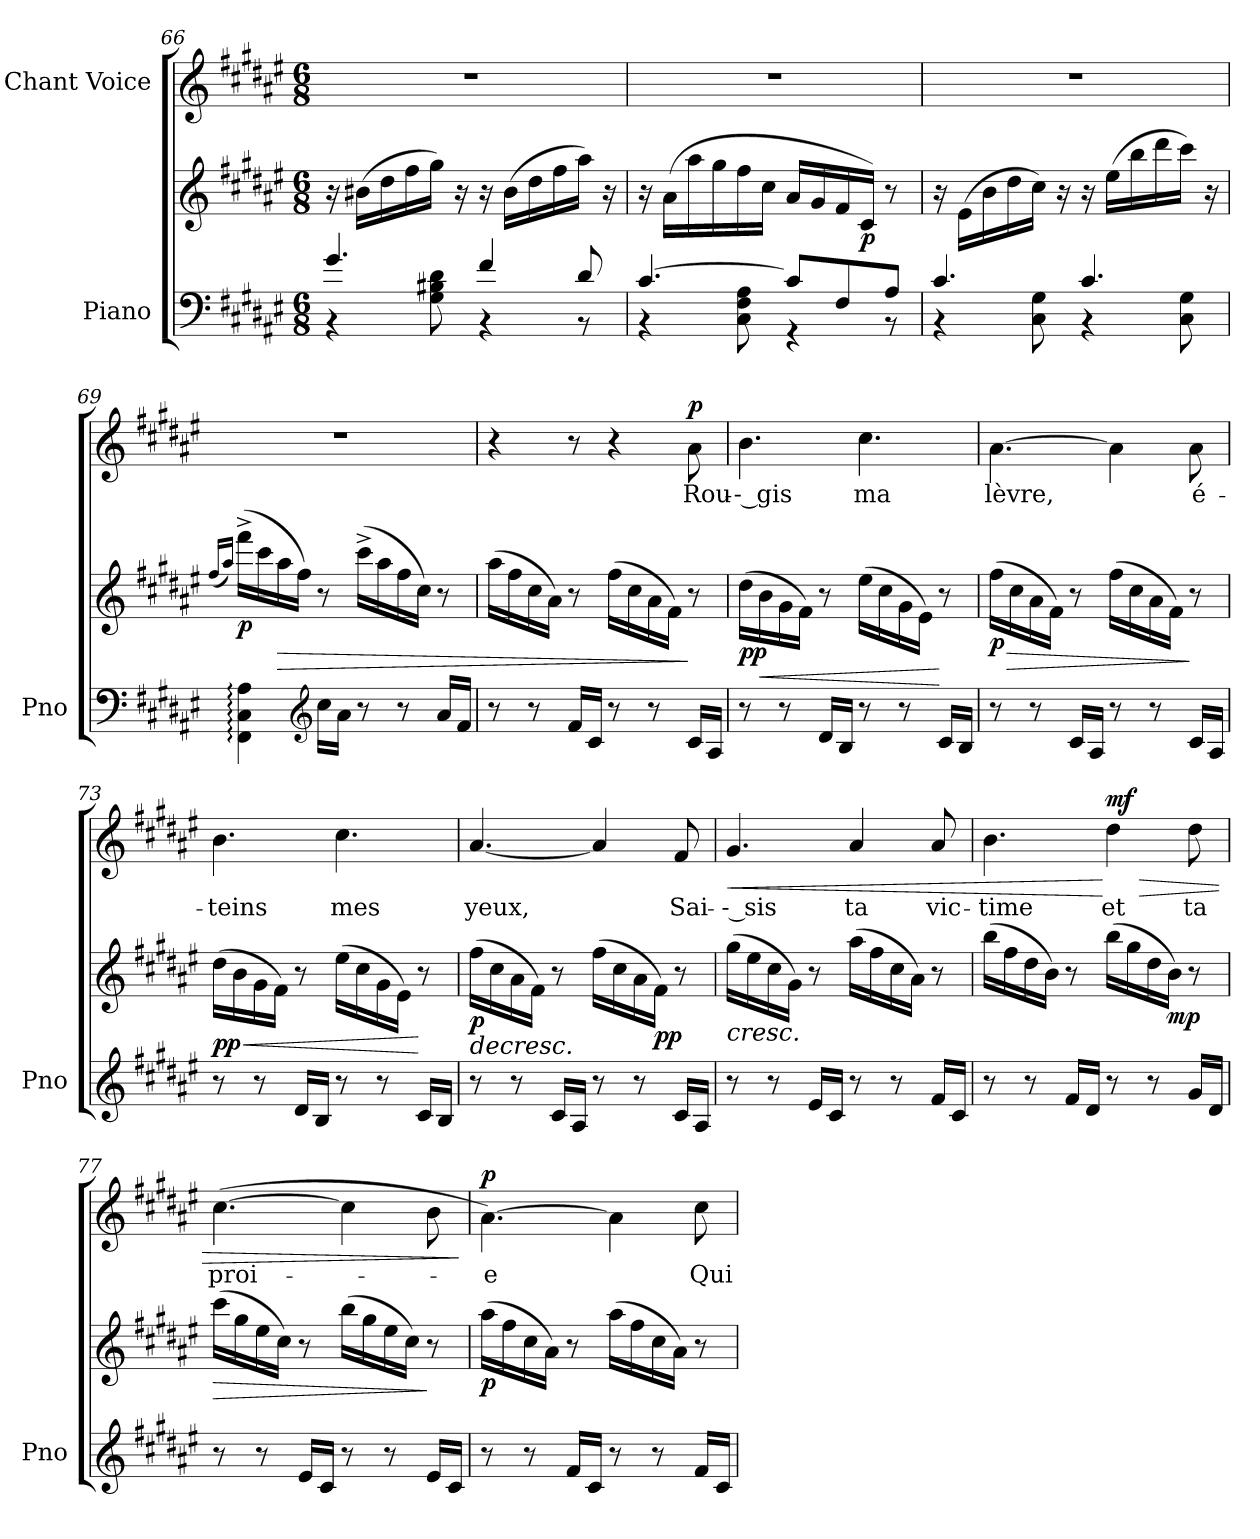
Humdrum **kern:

**kern	**kern	**dynam	**kern	**text	**dynam
*part2	*part2	*part2	*part1	*part1	*part1
*staff3	*staff2	*staff2/3	*staff1	*staff1	*staff1
*I"Piano	*	*	*I"Chant Voice	*	*
*I'Pno	*	*	*	*	*
!!LO:PB:g=z
*clefF4	*clefG2	*	*clefG2	*	*
*k[f#c#g#d#a#e#]	*k[f#c#g#d#a#e#]	*	*k[f#c#g#d#a#e#]	*	*
*M6/8	*M6/8	*	*M6/8	*	*
=66	=66	=66	=66	=66	=66
*^	*	*	*	*	*
4.g#/	4r	16r	.	2.r	.	.
.	.	(>16b#X\LL	.	.	.	.
.	.	16dd#\	.	.	.	.
.	.	16ff#\	.	.	.	.
.	8G#\ 8B#X\ 8d#\	16gg#\JJ)	.	.	.	.
.	.	16r	.	.	.	.
4f#/	4r	16r	.	.	.	.
.	.	(>16b#\LL	.	.	.	.
.	.	16dd#\	.	.	.	.
.	.	16ff#\	.	.	.	.
8d#/	8r	16aa#\JJ)	.	.	.	.
.	.	16r	.	.	.	.
=67	=67	=67	=67	=67	=67	=67
[4.c#/	4r	16r	.	2.r	.	.
.	.	(>16a#\LL	.	.	.	.
.	.	16aa#\	.	.	.	.
.	.	16gg#\	.	.	.	.
.	8C#\ 8F#\ 8A#\	16ff#\	.	.	.	.
.	.	16cc#\JJ	.	.	.	.
8c#/L]	4r	16a#/LL	.	.	.	.
.	.	16g#/	.	.	.	.
8F#/	.	16f#/	.	.	.	.
!	!	!	!LO:DY:b	!	!	!
.	.	16c#/JJ)	p	.	.	.
8A#/J	8r	8r	.	.	.	.
=68	=68	=68	=68	=68	=68	=68
4.c#/	4r	16r	.	2.r	.	.
.	.	(>16e#\LL	.	.	.	.
.	.	16b\	.	.	.	.
.	.	16dd#\	.	.	.	.
.	8C#\ 8G#\	16cc#\JJ)	.	.	.	.
.	.	16r	.	.	.	.
4.c#/	4r	16r	.	.	.	.
.	.	(>16ee#\LL	.	.	.	.
.	.	16bb\	.	.	.	.
.	.	16ddd#\	.	.	.	.
.	8C#\ 8G#\	16ccc#\JJ)	.	.	.	.
.	.	16r	.	.	.	.
*v	*v	*	*	*	*	*
=69	=69	=69	=69	=69	=69
.	(<16qff#/LL	.	.	.	.
.	16qaa#/JJ)	.	.	.	.
!	!	!LO:DY:b	!	!	!
4FF#\: 4C#\: 4A#\:	(>16fff#^\LL	p	2.r	.	.
.	16ccc#\	.	.	.	.
!	!	!LO:HP:b	!	!	!
.	16aa#\	>	.	.	.
.	16ff#\JJ)	.	.	.	.
*clefG2	*	*	*	*	*
16cc#\LL	8r	.	.	.	.
16a#\JJ	.	.	.	.	.
8r	(>16ccc#^\LL	.	.	.	.
.	16aa#\	.	.	.	.
8r	16ff#\	.	.	.	.
.	16cc#\JJ)	.	.	.	.
16a#/LL	8r	.	.	.	.
16f#/JJ	.	.	.	.	.
=70	=70	=70	=70	=70	=70
8r	(>16aa#\LL	.	4r	.	.
.	16ff#\	.	.	.	.
8r	16cc#\	.	.	.	.
.	16a#\JJ)	.	.	.	.
16f#/LL	8r	.	8r	.	.
16c#/JJ	.	.	.	.	.
8r	(>16ff#\LL	.	4r	.	.
.	16cc#\	.	.	.	.
8r	16a#\	.	.	.	.
.	16f#\JJ)	.	.	.	.
!	!	!	!	!LO:LY:b	!LO:DY:a
16c#/LL	8r	]	8a#\	Rou-	p
16A#/JJ	.	.	.	.	.
!!LO:LB:g=z
=71	=71	=71	=71	=71	=71
!	!	!LO:DY:b	!	!LO:LY:b	!
8r	(>16dd#\LL	pp	4.b\	-- gis	.
!	!	!LO:HP:b	!	!	!
.	16b\	<	.	.	.
8r	16g#\	.	.	.	.
.	16f#\JJ)	.	.	.	.
16d#/LL	8r	.	.	.	.
16B/JJ	.	.	.	.	.
!	!	!	!	!LO:LY:b	!
8r	(>16ee#\LL	.	4.cc#\	ma	.
.	16cc#\	.	.	.	.
8r	16g#\	.	.	.	.
.	16e#\JJ)	.	.	.	.
16c#/LL	8r	[	.	.	.
16B/JJ	.	.	.	.	.
=72	=72	=72	=72	=72	=72
!	!	!LO:HP:b	!	!LO:LY:b	!
!	!	!LO:DY:n=1:b	!	!	!
8r	(>16ff#\LL	> p	[4.a#\	lèvre,	.
.	16cc#\	.	.	.	.
8r	16a#\	.	.	.	.
.	16f#\JJ)	.	.	.	.
16c#/LL	8r	.	.	.	.
16A#/JJ	.	.	.	.	.
8r	(>16ff#\LL	.	4a#\]	.	.
.	16cc#\	.	.	.	.
8r	16a#\	.	.	.	.
.	16f#\JJ)	.	.	.	.
!	!	!	!	!LO:LY:b	!
16c#/LL	8r	]	8a#\	é-	.
16A#/JJ	.	.	.	.	.
=73	=73	=73	=73	=73	=73
!	!	!LO:HP:b	!	!LO:LY:b	!
!	!	!LO:DY:n=1:b	!	!	!
8r	(>16dd#\LL	< pp	4.b\	-teins	.
.	16b\	.	.	.	.
8r	16g#\	.	.	.	.
.	16f#\JJ)	.	.	.	.
16d#/LL	8r	.	.	.	.
16B/JJ	.	.	.	.	.
!	!	!	!	!LO:LY:b	!
8r	(>16ee#\LL	.	4.cc#\	mes	.
.	16cc#\	.	.	.	.
8r	16g#\	.	.	.	.
.	16e#\JJ)	.	.	.	.
16c#/LL	8r	[	.	.	.
16B/JJ	.	.	.	.	.
=74	=74	=74	=74	=74	=74
!	!	!LO:HP:b	!	!LO:LY:b	!
!	!	!LO:DY:n=1:b	!	!	!
8r	(>16ff#\LL	> p	[4.a#/	yeux,	.
.	16cc#\	.	.	.	.
8r	16a#\	.	.	.	.
.	16f#\JJ)	.	.	.	.
16c#/LL	8r	.	.	.	.
16A#/JJ	.	.	.	.	.
8r	(>16ff#\LL	.	4a#/]	.	.
.	16cc#\	.	.	.	.
8r	16a#\	.	.	.	.
!	!	!LO:DY:n=2:b	!	!	!
.	16f#\JJ)	pp	.	.	.
!	!	!	!	!LO:LY:b	!
16c#/LL	8r	]	8f#/	Sai-	.
16A#/JJ	.	.	.	.	.
!!LO:LB:g=z
=75	=75	=75	=75	=75	=75
!	!	!LO:HP:b	!	!LO:LY:b	!LO:HP:b
8r	(>16gg#\LL	<	4.g#/	-- sis	<
.	16ee#\	.	.	.	.
8r	16cc#\	.	.	.	.
.	16g#\JJ)	.	.	.	.
16e#/LL	8r	.	.	.	.
16c#/JJ	.	.	.	.	.
!	!	!	!	!LO:LY:b	!
8r	(>16aa#\LL	.	4a#/	ta	.
.	16ff#\	.	.	.	.
8r	16cc#\	.	.	.	.
.	16a#\JJ)	.	.	.	.
!	!	!	!	!LO:LY:b	!
16f#/LL	8r	.	8a#/	vic-	.
16c#/JJ	.	.	.	.	.
=76	=76	=76	=76	=76	=76
!	!	!	!	!LO:LY:b	!
8r	(>16bb\LL	.	4.b\	-time	.
.	16ff#\	.	.	.	.
8r	16dd#\	.	.	.	.
.	16b\JJ)	.	.	.	.
16f#/LL	8r	.	.	.	.
16d#/JJ	.	.	.	.	.
!	!	!	!	!LO:LY:b	!LO:HP:n=1:b
!	!	!	!	!	!LO:DY:n=1:a
8r	(>16bb\LL	.	4dd#\	et	[ > mf
.	16gg#\	.	.	.	.
8r	16dd#\	.	.	.	.
!	!	!LO:DY:b	!	!	!
.	16b\JJ)	mp	.	.	.
!	!	!	!	!LO:LY:b	!
16g#/LL	8r	[	8dd#\	ta	.
16d#/JJ	.	.	.	.	.
=77	=77	=77	=77	=77	=77
!	!	!LO:HP:b	!	!LO:LY:b	!
8r	(>16ccc#\LL	>	(>[4.cc#\	proi-	.
.	16gg#\	.	.	.	.
8r	16ee#\	.	.	.	.
.	16cc#\JJ)	.	.	.	.
16e#/LL	8r	.	.	.	.
16c#/JJ	.	.	.	.	.
8r	(>16bb\LL	.	4cc#\]	.	.
.	16gg#\	.	.	.	.
8r	16ee#\	.	.	.	.
.	16cc#\JJ)	.	.	.	.
16e#/LL	8r	]	8b\	.	.
16c#/JJ	.	.	.	.	.
.	.	.	.	.	]
=78	=78	=78	=78	=78	=78
!	!	!LO:DY:b	!	!LO:LY:b	!LO:DY:a
8r	(>16aa#\LL	p	[4.a#\)	-e	p
.	16ff#\	.	.	.	.
8r	16cc#\	.	.	.	.
.	16a#\JJ)	.	.	.	.
16f#/LL	8r	.	.	.	.
16c#/JJ	.	.	.	.	.
8r	(>16aa#\LL	.	4a#\]	.	.
.	16ff#\	.	.	.	.
8r	16cc#\	.	.	.	.
.	16a#\JJ)	.	.	.	.
!	!	!	!	!LO:LY:b	!
16f#/LL	8r	.	8cc#\	Qui	.
16c#/JJ	.	.	.	.	.
=	=	=	=	=	=
*-	*-	*-	*-	*-	*-
